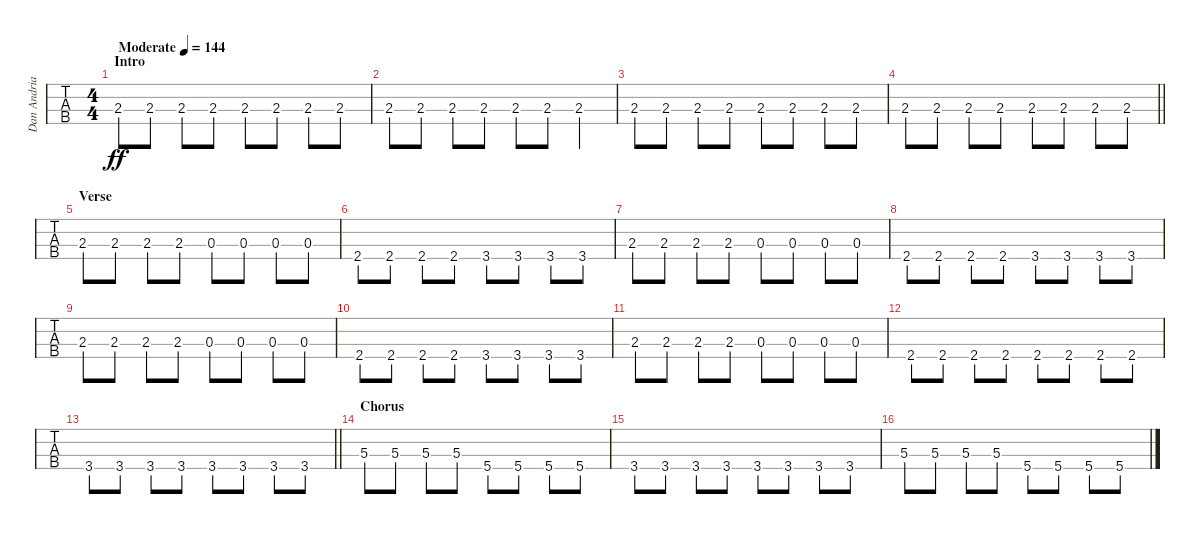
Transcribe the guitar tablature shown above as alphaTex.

\track ("Dan Andriano - Bass" "Dan Andria") {instrument electricbassfinger}
\staff {tabs}
\tuning (G2 D2 A1 E1) {hide}
\ts (4 4)
\section ("" "Intro")
\tempo (144 "Moderate")
\clef f4
\ks d
2.3.8{dy ff instrument electricbassfinger} 2.3.8 2.3.8 2.3.8 2.3.8 2.3.8 2.3.8 2.3.8 |
2.3.8 2.3.8 2.3.8 2.3.8 2.3.8 2.3.8 2.3.4 |
2.3.8 2.3.8 2.3.8 2.3.8 2.3.8 2.3.8 2.3.8 2.3.8 |
\barLineRight lightlight
2.3.8 2.3.8 2.3.8 2.3.8 2.3.8 2.3.8 2.3.8 2.3.8 |
\section ("" "Verse")
2.3.8 2.3.8 2.3.8 2.3.8 0.3.8 0.3.8 0.3.8 0.3.8 |
2.4.8 2.4.8 2.4.8 2.4.8 3.4.8 3.4.8 3.4.8 3.4.8 |
2.3.8 2.3.8 2.3.8 2.3.8 0.3.8 0.3.8 0.3.8 0.3.8 |
2.4.8 2.4.8 2.4.8 2.4.8 3.4.8 3.4.8 3.4.8 3.4.8 |
2.3.8 2.3.8 2.3.8 2.3.8 0.3.8 0.3.8 0.3.8 0.3.8 |
2.4.8 2.4.8 2.4.8 2.4.8 3.4.8 3.4.8 3.4.8 3.4.8 |
2.3.8 2.3.8 2.3.8 2.3.8 0.3.8 0.3.8 0.3.8 0.3.8 |
2.4.8 2.4.8 2.4.8 2.4.8 2.4.8 2.4.8 2.4.8 2.4.8 |
\barLineRight lightlight
3.4.8 3.4.8 3.4.8 3.4.8 3.4.8 3.4.8 3.4.8 3.4.8 |
\section ("" "Chorus")
5.3.8 5.3.8 5.3.8 5.3.8 5.4.8 5.4.8 5.4.8 5.4.8 |
3.4.8 3.4.8 3.4.8 3.4.8 3.4.8 3.4.8 3.4.8 3.4.8 |
5.3.8 5.3.8 5.3.8 5.3.8 5.4.8 5.4.8 5.4.8 5.4.8
